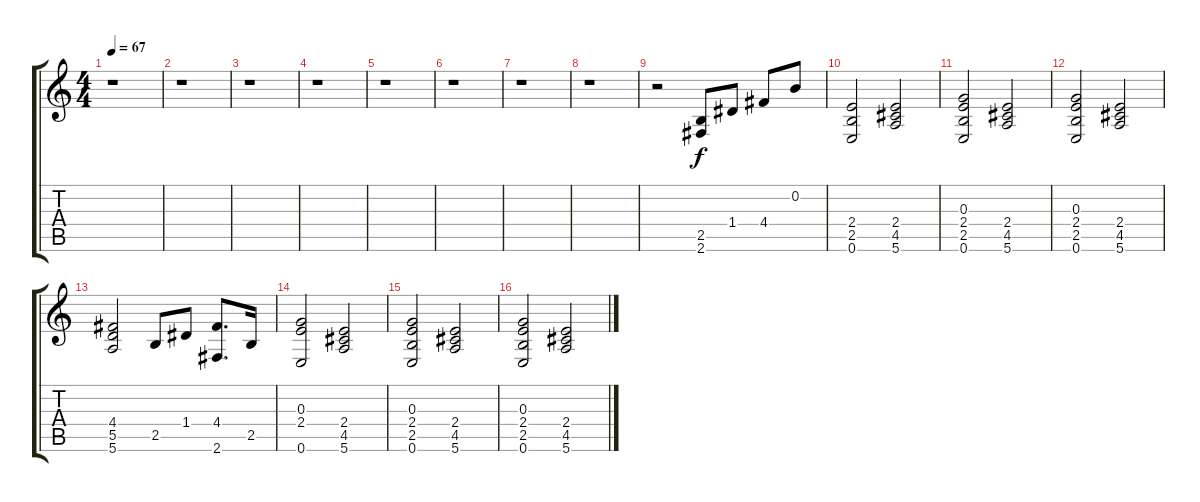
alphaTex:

\track "" {instrument acousticbass}
\staff {score tabs}
\tuning (E4 B3 G3 D3 A2 E2) {hide}
\ts (4 4)
\tempo 67
\clef g2
\ks c
r.1{dy f instrument acousticbass} |
r.1 |
r.1 |
r.1 |
r.1 |
r.1 |
r.1 |
r.1 |
r.2 (2.5 2.6).8 1.4.8 4.4.8 0.2.8 |
(2.4 2.5 0.6).2 (2.4 4.5 5.6).2 |
(0.3 2.4 2.5 0.6).2 (2.4 4.5 5.6).2 |
(0.3 2.4 2.5 0.6).2 (2.4 4.5 5.6).2 |
(4.4 5.5 5.6).2 2.5.8 1.4.8 (4.4 2.6).8{d} 2.5.16 |
(0.3 2.4 0.6).2 (2.4 4.5 5.6).2 |
(0.3 2.4 2.5 0.6).2 (2.4 4.5 5.6).2 |
(0.3 2.4 2.5 0.6).2 (2.4 4.5 5.6).2
